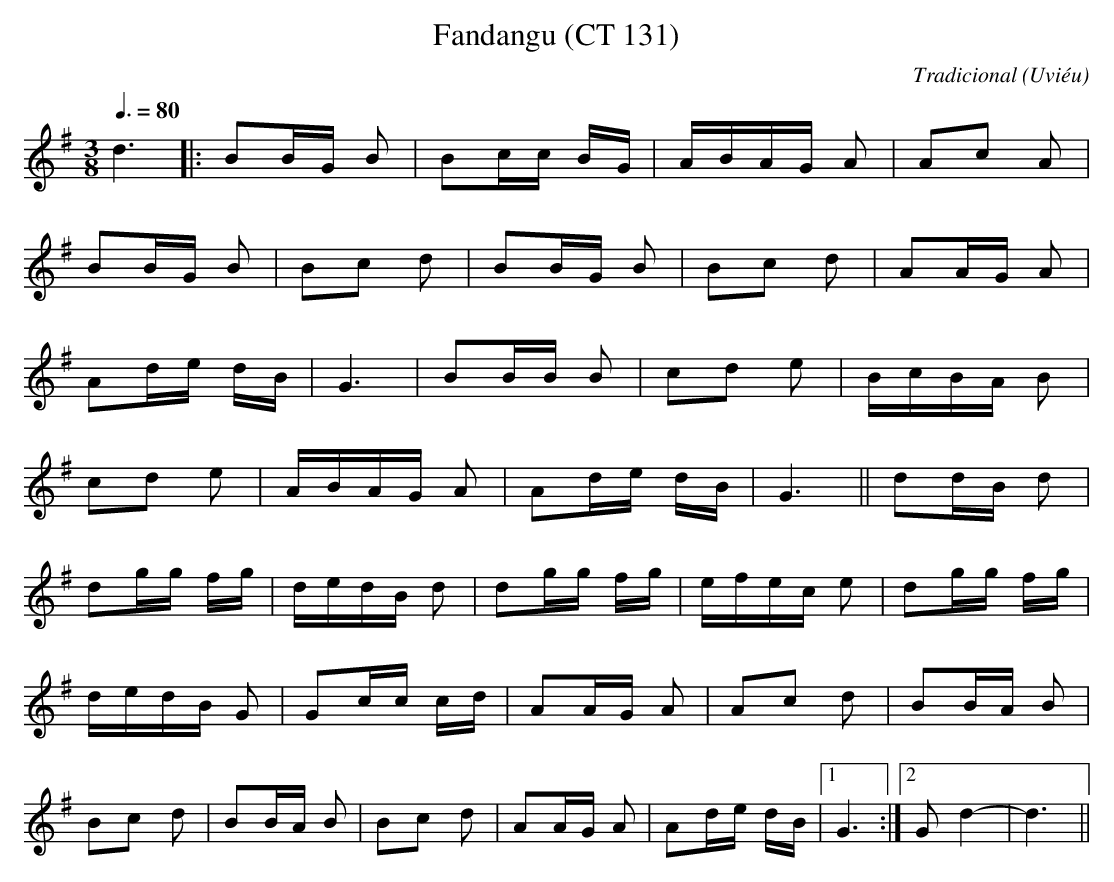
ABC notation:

X:1
T:Fandangu (CT 131)
C:Tradicional
O:Uviéu
M:3/8
L:1/8
Q:3/8=80
K:G
d3|:BB/G/ B|Bc/c/ B/G/|A/B/A/G/ A|Ac A|
BB/G/ B|Bc d|BB/G/ B|Bc d|AA/G/ A|
Ad/e/ d/B/|G3|BB/B/ B|cd e|B/c/B/A/ B|
cd e|A/B/A/G/ A|Ad/e/ d/B/|G3||dd/B/ d|
dg/g/ f/g/|d/e/d/B/ d|dg/g/ f/g/|e/f/e/c/ e|dg/g/ f/g/|
d/e/d/B/ G|Gc/c/ c/d/|AA/G/ A|Ac d|BB/A/ B|
Bc d|BB/A/ B|Bc d|AA/G/ A|Ad/e/ d/B/|[1 G3:|[2 Gd2-|d3||
